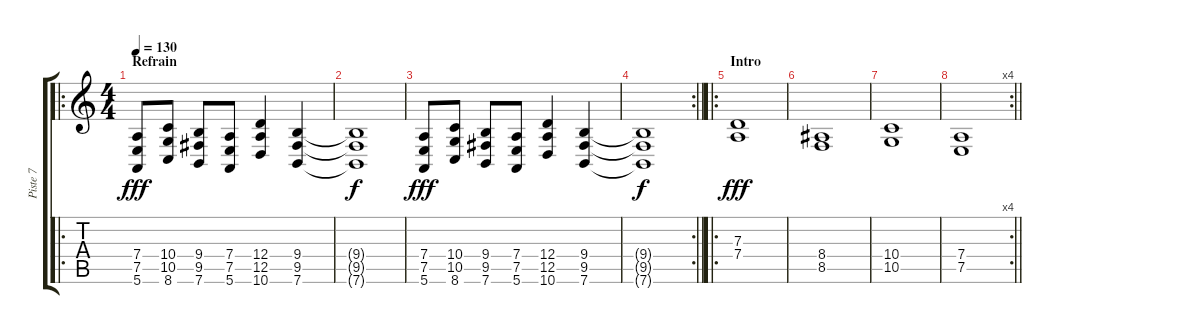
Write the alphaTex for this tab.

\track ("Piste 7" "Piste 7") {instrument voiceoohs}
\staff {score tabs}
\tuning (E4 B3 G3 D3 A2 E2) {hide}
\ro
\ts (4 4)
\section ("" "Refrain")
\tempo 130
\clef g2
\ks c
(7.4 7.5 5.6).8{dy fff} (10.4 10.5 8.6).8 (9.4 9.5 7.6).8 (7.4 7.5 5.6).8 (12.4 12.5 10.6).4 (9.4 9.5 7.6).4 |
(9.4{t} 9.5{t} 7.6{t}).1{dy f} |
(7.4 7.5 5.6).8{dy fff} (10.4 10.5 8.6).8 (9.4 9.5 7.6).8 (7.4 7.5 5.6).8 (12.4 12.5 10.6).4 (9.4 9.5 7.6).4 |
\rc 2
\barLineRight lightlight
(9.4{t} 9.5{t} 7.6{t}).1{dy f} |
\ro
\section ("" "Intro")
(7.3 7.4).1{dy fff} |
(8.4 8.5).1 |
(10.4 10.5).1 |
\rc 4
\barLineRight lightlight
(7.4 7.5).1
